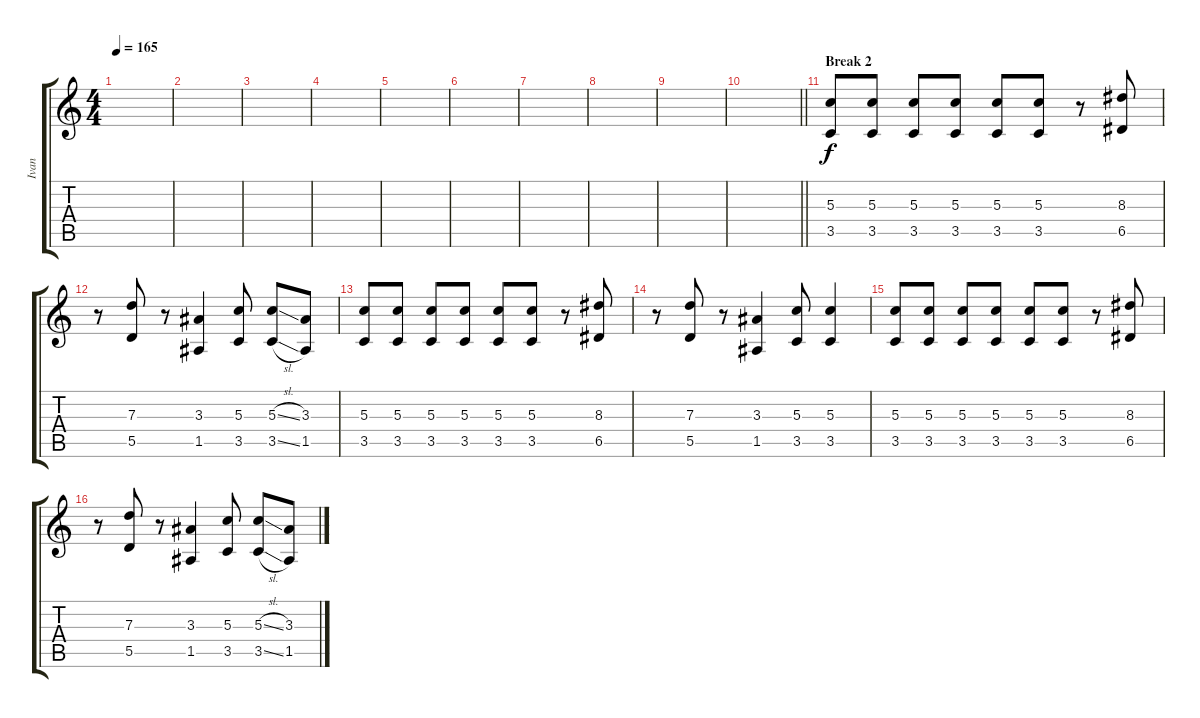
\track ("Ivan" "Ivan") {instrument distortionguitar}
\staff {score tabs}
\tuning (E4 B3 G3 D3 A2 E2) {hide}
\ts (4 4)
\tempo 165
\clef g2
\ks c
|
|
|
|
|
|
|
|
|
\barLineRight lightlight
|
\section ("" "Break 2")
(5.3 3.5).8 (5.3 3.5).8 (5.3 3.5).8 (5.3 3.5).8 (5.3 3.5).8 (5.3 3.5).8 r.8 (8.3 6.5).8 |
r.8 (7.3 5.5).8 r.8 (3.3 1.5).4 (5.3 3.5).8 (5.3{sl} 3.5{sl}).8 (3.3 1.5).8 |
(5.3 3.5).8 (5.3 3.5).8 (5.3 3.5).8 (5.3 3.5).8 (5.3 3.5).8 (5.3 3.5).8 r.8 (8.3 6.5).8 |
r.8 (7.3 5.5).8 r.8 (3.3 1.5).4 (5.3 3.5).8 (5.3 3.5).4 |
(5.3 3.5).8 (5.3 3.5).8 (5.3 3.5).8 (5.3 3.5).8 (5.3 3.5).8 (5.3 3.5).8 r.8 (8.3 6.5).8 |
r.8 (7.3 5.5).8 r.8 (3.3 1.5).4 (5.3 3.5).8 (5.3{sl} 3.5{sl}).8 (3.3 1.5).8
